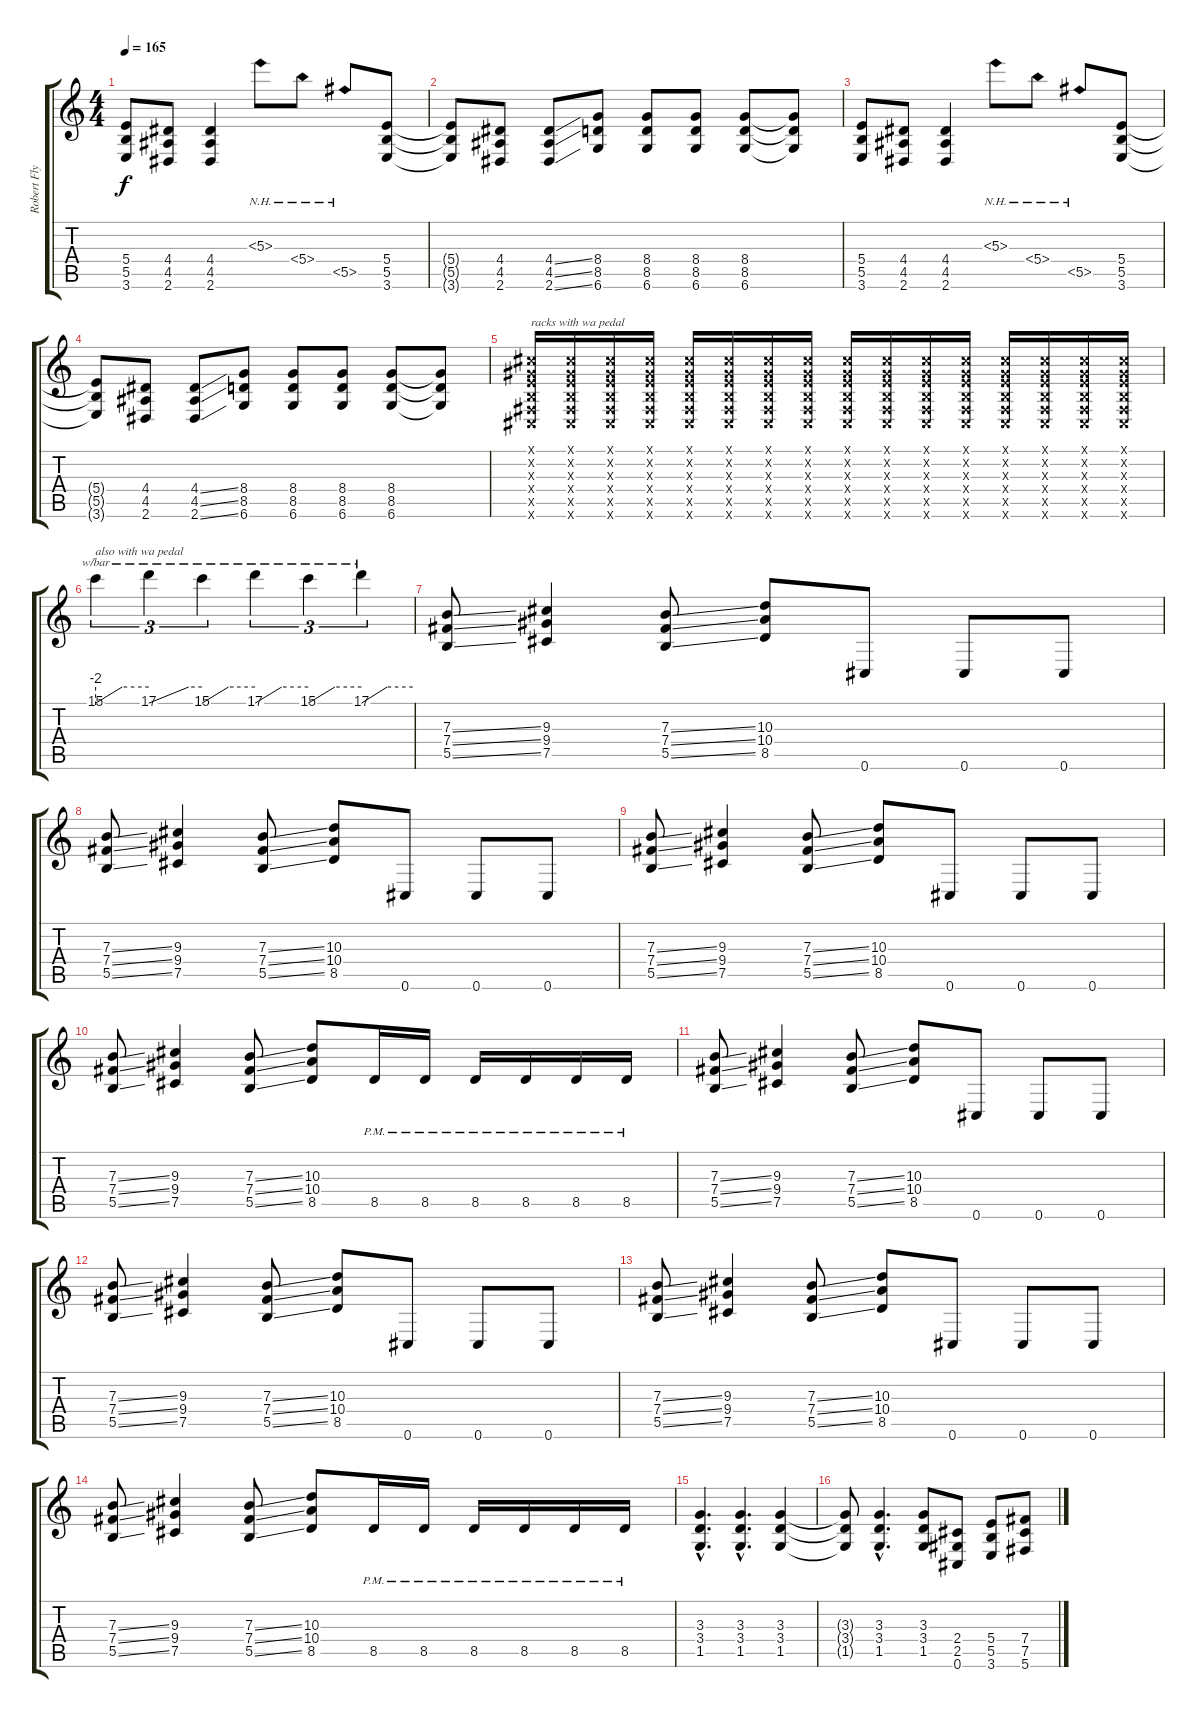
\track ("Robert Flynn" "Robert Fly") {instrument distortionguitar}
\staff {score tabs}
\tuning (Db4 Ab3 E3 B2 Gb2 Db2) {hide}
\ts (4 4)
\tempo 165
\clef g2
\ks c
(5.4 5.5 3.6).8{dy f} (4.4 4.5 2.6).8 (4.4 4.5 2.6).4 5.3{nh}.8 5.4{nh}.8 5.5{nh}.8 (5.4 5.5 3.6).8 |
(5.4{t} 5.5{t} 3.6{t}).8 (4.4 4.5 2.6).8 (4.4{ss} 4.5{ss} 2.6{ss}).8 (8.4 8.5 6.6).8 (8.4 8.5 6.6).8 (8.4 8.5 6.6).8 (8.4 8.5 6.6).8 (8.4{t} 8.5{t} 6.6{t}).8 |
(5.4 5.5 3.6).8 (4.4 4.5 2.6).8 (4.4 4.5 2.6).4 5.3{nh}.8 5.4{nh}.8 5.5{nh}.8 (5.4 5.5 3.6).8 |
(5.4{t} 5.5{t} 3.6{t}).8 (4.4 4.5 2.6).8 (4.4{ss} 4.5{ss} 2.6{ss}).8 (8.4 8.5 6.6).8 (8.4 8.5 6.6).8 (8.4 8.5 6.6).8 (8.4 8.5 6.6).8 (8.4{t} 8.5{t} 6.6{t}).8 |
(0.1{x} 0.2{x} 0.3{x} 0.4{x} 0.5{x} 0.6{x}).16{txt "racks with wa pedal"} (0.1{x} 0.2{x} 0.3{x} 0.4{x} 0.5{x} 0.6{x}).16 (0.1{x} 0.2{x} 0.3{x} 0.4{x} 0.5{x} 0.6{x}).16 (0.1{x} 0.2{x} 0.3{x} 0.4{x} 0.5{x} 0.6{x}).16 (0.1{x} 0.2{x} 0.3{x} 0.4{x} 0.5{x} 0.6{x}).16 (0.1{x} 0.2{x} 0.3{x} 0.4{x} 0.5{x} 0.6{x}).16 (0.1{x} 0.2{x} 0.3{x} 0.4{x} 0.5{x} 0.6{x}).16 (0.1{x} 0.2{x} 0.3{x} 0.4{x} 0.5{x} 0.6{x}).16 (0.1{x} 0.2{x} 0.3{x} 0.4{x} 0.5{x} 0.6{x}).16 (0.1{x} 0.2{x} 0.3{x} 0.4{x} 0.5{x} 0.6{x}).16 (0.1{x} 0.2{x} 0.3{x} 0.4{x} 0.5{x} 0.6{x}).16 (0.1{x} 0.2{x} 0.3{x} 0.4{x} 0.5{x} 0.6{x}).16 (0.1{x} 0.2{x} 0.3{x} 0.4{x} 0.5{x} 0.6{x}).16 (0.1{x} 0.2{x} 0.3{x} 0.4{x} 0.5{x} 0.6{x}).16 (0.1{x} 0.2{x} 0.3{x} 0.4{x} 0.5{x} 0.6{x}).16 (0.1{x} 0.2{x} 0.3{x} 0.4{x} 0.5{x} 0.6{x}).16 |
15.1.4{tu (3 2) tbe (custom default 0 -8 30 0 60 0) txt "also with wa pedal"} 17.1.4{tu (3 2) tbe (custom default 0 -8 45 0 60 0)} 15.1.4{tu (3 2) tbe (custom default 0 -8 30 0 60 0)} 17.1.4{tu (3 2) tbe (custom default 0 -8 30 0 60 0)} 15.1.4{tu (3 2) tbe (custom default 0 -8 30 0 60 0)} 17.1.4{tu (3 2) tbe (custom default 0 -8 30 0 60 0)} |
(7.3{ss} 7.4{ss} 5.5{ss}).8 (9.3 9.4 7.5).4 (7.3{ss} 7.4{ss} 5.5{ss}).8 (10.3 10.4 8.5).8 0.6.8 0.6.8 0.6.8 |
(7.3{ss} 7.4{ss} 5.5{ss}).8 (9.3 9.4 7.5).4 (7.3{ss} 7.4{ss} 5.5{ss}).8 (10.3 10.4 8.5).8 0.6.8 0.6.8 0.6.8 |
(7.3{ss} 7.4{ss} 5.5{ss}).8 (9.3 9.4 7.5).4 (7.3{ss} 7.4{ss} 5.5{ss}).8 (10.3 10.4 8.5).8 0.6.8 0.6.8 0.6.8 |
(7.3{ss} 7.4{ss} 5.5{ss}).8 (9.3 9.4 7.5).4 (7.3{ss} 7.4{ss} 5.5{ss}).8 (10.3 10.4 8.5).8 8.5{pm}.16 8.5{pm}.16 8.5{pm}.16 8.5{pm}.16 8.5{pm}.16 8.5{pm}.16 |
(7.3{ss} 7.4{ss} 5.5{ss}).8 (9.3 9.4 7.5).4 (7.3{ss} 7.4{ss} 5.5{ss}).8 (10.3 10.4 8.5).8 0.6.8 0.6.8 0.6.8 |
(7.3{ss} 7.4{ss} 5.5{ss}).8 (9.3 9.4 7.5).4 (7.3{ss} 7.4{ss} 5.5{ss}).8 (10.3 10.4 8.5).8 0.6.8 0.6.8 0.6.8 |
(7.3{ss} 7.4{ss} 5.5{ss}).8 (9.3 9.4 7.5).4 (7.3{ss} 7.4{ss} 5.5{ss}).8 (10.3 10.4 8.5).8 0.6.8 0.6.8 0.6.8 |
(7.3{ss} 7.4{ss} 5.5{ss}).8 (9.3 9.4 7.5).4 (7.3{ss} 7.4{ss} 5.5{ss}).8 (10.3 10.4 8.5).8 8.5{pm}.16 8.5{pm}.16 8.5{pm}.16 8.5{pm}.16 8.5{pm}.16 8.5{pm}.16 |
(3.3{hac} 3.4{hac} 1.5{hac}).4{d} (3.3{hac} 3.4{hac} 1.5{hac}).4{d} (3.3 3.4 1.5).4 |
(3.3{t} 3.4{t} 1.5{t}).8 (3.3{hac} 3.4{hac} 1.5{hac}).4{d} (3.3 3.4 1.5).8 (2.4 2.5 0.6).8 (5.4 5.5 3.6).8 (7.4 7.5 5.6).8
